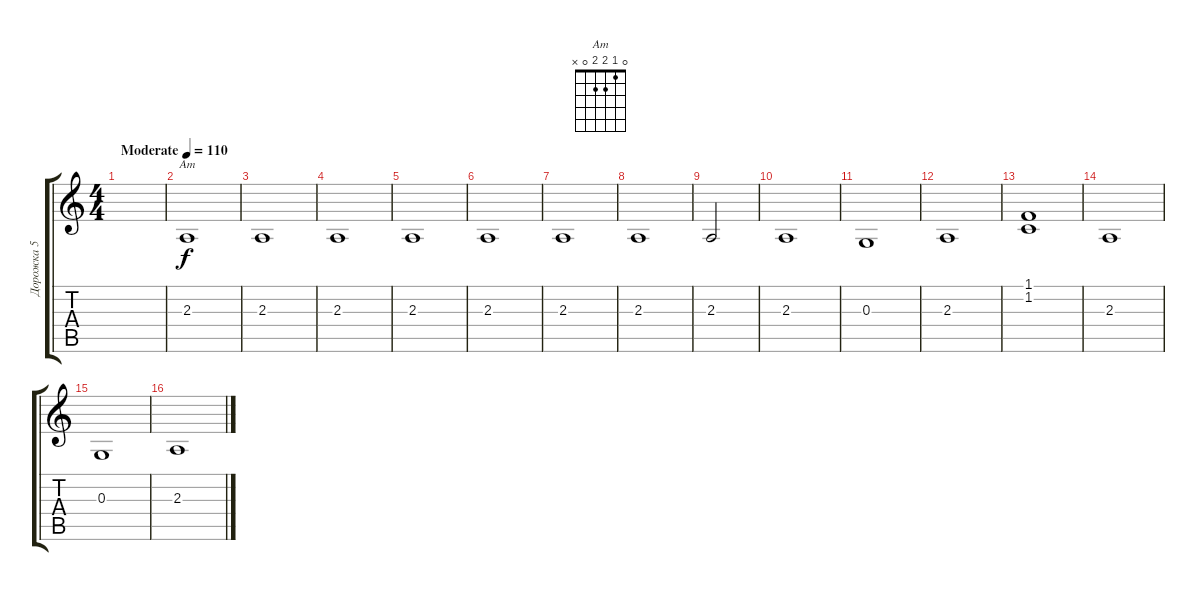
\track ("Дорожка 5" "Дорожка 5") {instrument stringensemble2}
\staff {score tabs}
\tuning (E4 B3 G3 D3 A2 E2) {hide}
\chord ("Am" 0 1 2 2 0 x)
\ts (4 4)
\tempo (110 "Moderate")
\clef g2
\ks c
|
2.3.1{ch "Am"} |
2.3.1 |
2.3.1 |
2.3.1 |
2.3.1 |
2.3.1 |
2.3.1 |
2.3.2 |
2.3.1 |
0.3.1 |
2.3.1 |
(1.1 1.2).1 |
2.3.1 |
0.3.1 |
2.3.1
